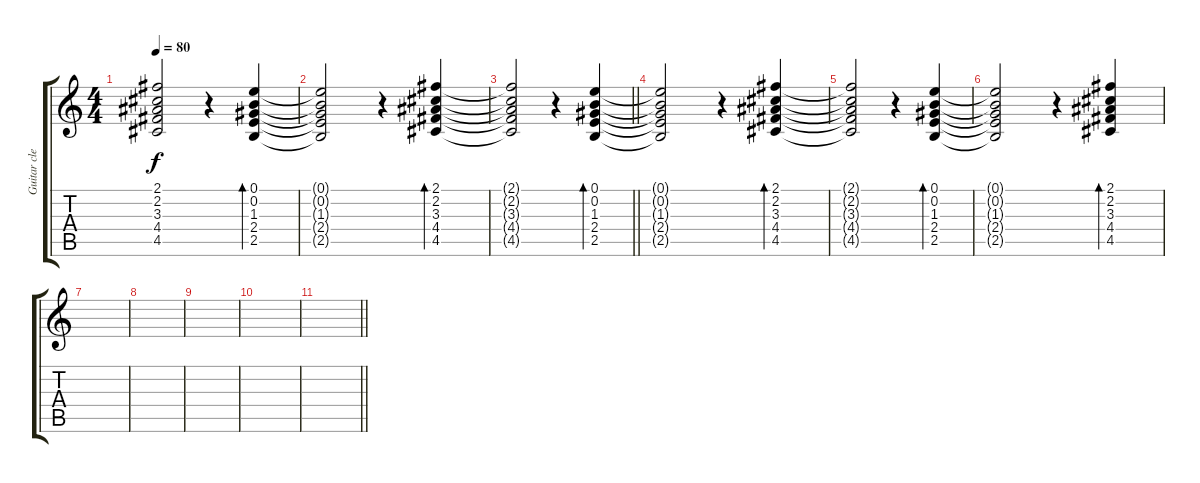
\track ("Guitar clean" "Guitar cle") {instrument acousticguitarsteel}
\staff {score tabs}
\tuning (E4 B3 G3 D3 A2 E2) {hide}
\ts (4 4)
\tempo 80
\clef g2
\ks c
(2.1{t} 2.2{t} 3.3{t} 4.4{t} 4.5{t}).2{dy f} r.4 (0.1 0.2 1.3 2.4 2.5).4{bd 480} |
(0.1{t} 0.2{t} 1.3{t} 2.4{t} 2.5{t}).2 r.4 (2.1 2.2 3.3 4.4 4.5).4{bd 480} |
\barLineRight lightlight
(2.1{t} 2.2{t} 3.3{t} 4.4{t} 4.5{t}).2 r.4 (0.1 0.2 1.3 2.4 2.5).4{bd 480} |
(0.1{t} 0.2{t} 1.3{t} 2.4{t} 2.5{t}).2 r.4 (2.1 2.2 3.3 4.4 4.5).4{bd 480} |
(2.1{t} 2.2{t} 3.3{t} 4.4{t} 4.5{t}).2 r.4 (0.1 0.2 1.3 2.4 2.5).4{bd 480} |
(0.1{t} 0.2{t} 1.3{t} 2.4{t} 2.5{t}).2 r.4 (2.1 2.2 3.3 4.4 4.5).4{bd 480} |
|
|
|
|
\barLineRight lightlight
